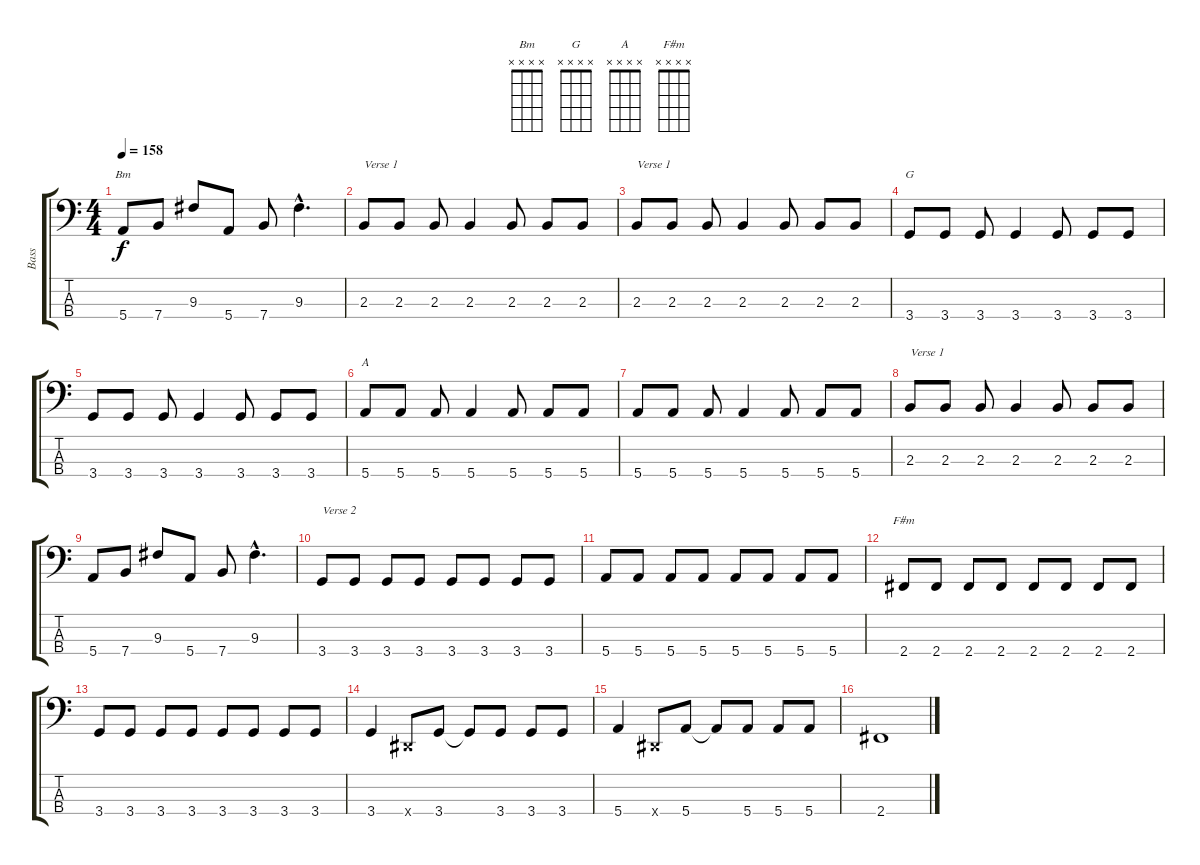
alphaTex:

\track ("Bass" "Bass") {instrument electricbassfinger}
\staff {score tabs}
\tuning (G2 D2 A1 E1) {hide}
\chord ("Bm" x x x x) {firstfret 0}
\chord ("G" x x x x) {firstfret 0}
\chord ("A" x x x x) {firstfret 0}
\chord ("F#m" x x x x) {firstfret 0}
\ts (4 4)
\tempo 158
\clef f4
\ks c
5.4.8{ch "Bm" dy f} 7.4.8 9.3.8 5.4.8 7.4.8 9.3{hac}.4{d} |
2.3.8{txt "Verse 1"} 2.3.8 2.3.8 2.3.4 2.3.8 2.3.8 2.3.8 |
2.3.8{txt "Verse 1"} 2.3.8 2.3.8 2.3.4 2.3.8 2.3.8 2.3.8 |
3.4.8{ch "G"} 3.4.8 3.4.8 3.4.4 3.4.8 3.4.8 3.4.8 |
3.4.8 3.4.8 3.4.8 3.4.4 3.4.8 3.4.8 3.4.8 |
5.4.8{ch "A"} 5.4.8 5.4.8 5.4.4 5.4.8 5.4.8 5.4.8 |
5.4.8 5.4.8 5.4.8 5.4.4 5.4.8 5.4.8 5.4.8 |
2.3.8{txt "Verse 1"} 2.3.8 2.3.8 2.3.4 2.3.8 2.3.8 2.3.8 |
5.4.8 7.4.8 9.3.8 5.4.8 7.4.8 9.3{hac}.4{d} |
3.4.8{txt "Verse 2"} 3.4.8 3.4.8 3.4.8 3.4.8 3.4.8 3.4.8 3.4.8 |
5.4.8 5.4.8 5.4.8 5.4.8 5.4.8 5.4.8 5.4.8 5.4.8 |
2.4.8{ch "F#m"} 2.4.8 2.4.8 2.4.8 2.4.8 2.4.8 2.4.8 2.4.8 |
3.4.8 3.4.8 3.4.8 3.4.8 3.4.8 3.4.8 3.4.8 3.4.8 |
3.4.4 -1.4{x}.8 3.4.8 3.4{t}.8 3.4.8 3.4.8 3.4.8 |
5.4.4 -1.4{x}.8 5.4.8 5.4{t}.8 5.4.8 5.4.8 5.4.8 |
2.4.1
